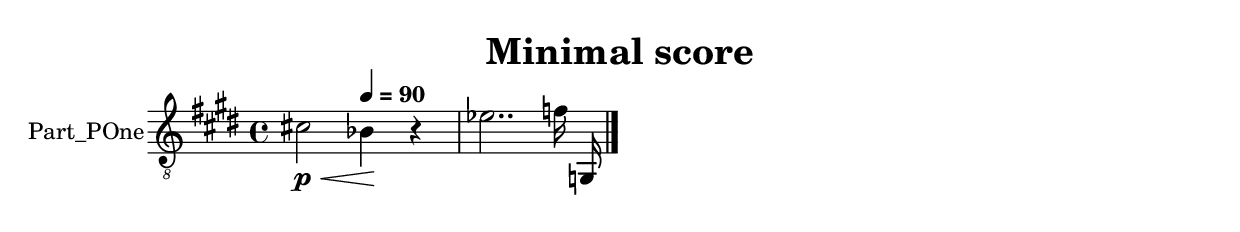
\version "2.24.4"

\header {
  workCreditTypeTitle = "Minimal score"
  encodingDate        = "2016-08-30"
  software            = "Frescobaldi 2.18.1"
  title               = "Minimal score"
}

\paper {
  % horizontal-shift = 0.0\mm
  % indent = 0.0\mm
  % short-indent = 0.0\mm
  
  % markup-system-spacing-padding = 0.0\mm
  % between-system-space = 0.0\mm
  % page-top-space = 0.0\mm
  
  % page-count = -1
  % system-count = -1
  
  % oddHeaderMarkup = ""
  % evenHeaderMarkup = ""
  % oddFooterMarkup = ""
  % evenFooterMarkup = ""
}

\layout {
  \context { \Score
    autoBeaming = ##f % to display tuplets brackets
  }
  \context { \Voice
  }
}

Part_POne_Staff_One_Voice_One = \absolute {
  \language "nederlands"
  
  \clef "treble_8"
  \key e \major
  \time 4/4
  cis'!2 \p _\< \! \tempo \markup {
    \concat {
       \smaller \general-align #Y #DOWN \note {4} #UP
      " = "
      90
    } % concat
  }
  bes!4 \! r ees'!2.. f'16 g,
  \bar "|."
   | % 3
  \barNumberCheck #3
}

\book {

  \score {
    <<
    
      
      
      
      <<
      
        \new Staff  = "Part_POne_Staff_One"
        \with {
          instrumentName = "Part_POne"
        }
        <<
          \context Voice = "Part_POne_Staff_One_Voice_One" <<
            \Part_POne_Staff_One_Voice_One
          >>
        >>
      
      
      >>
    
    >>
    
    \layout {
      \context { \Score
        autoBeaming = ##f % to display tuplets brackets
      }
      \context { \Voice
      }
    }
    
    \midi {
      \tempo 16 = 360
    }
  }
  
}
